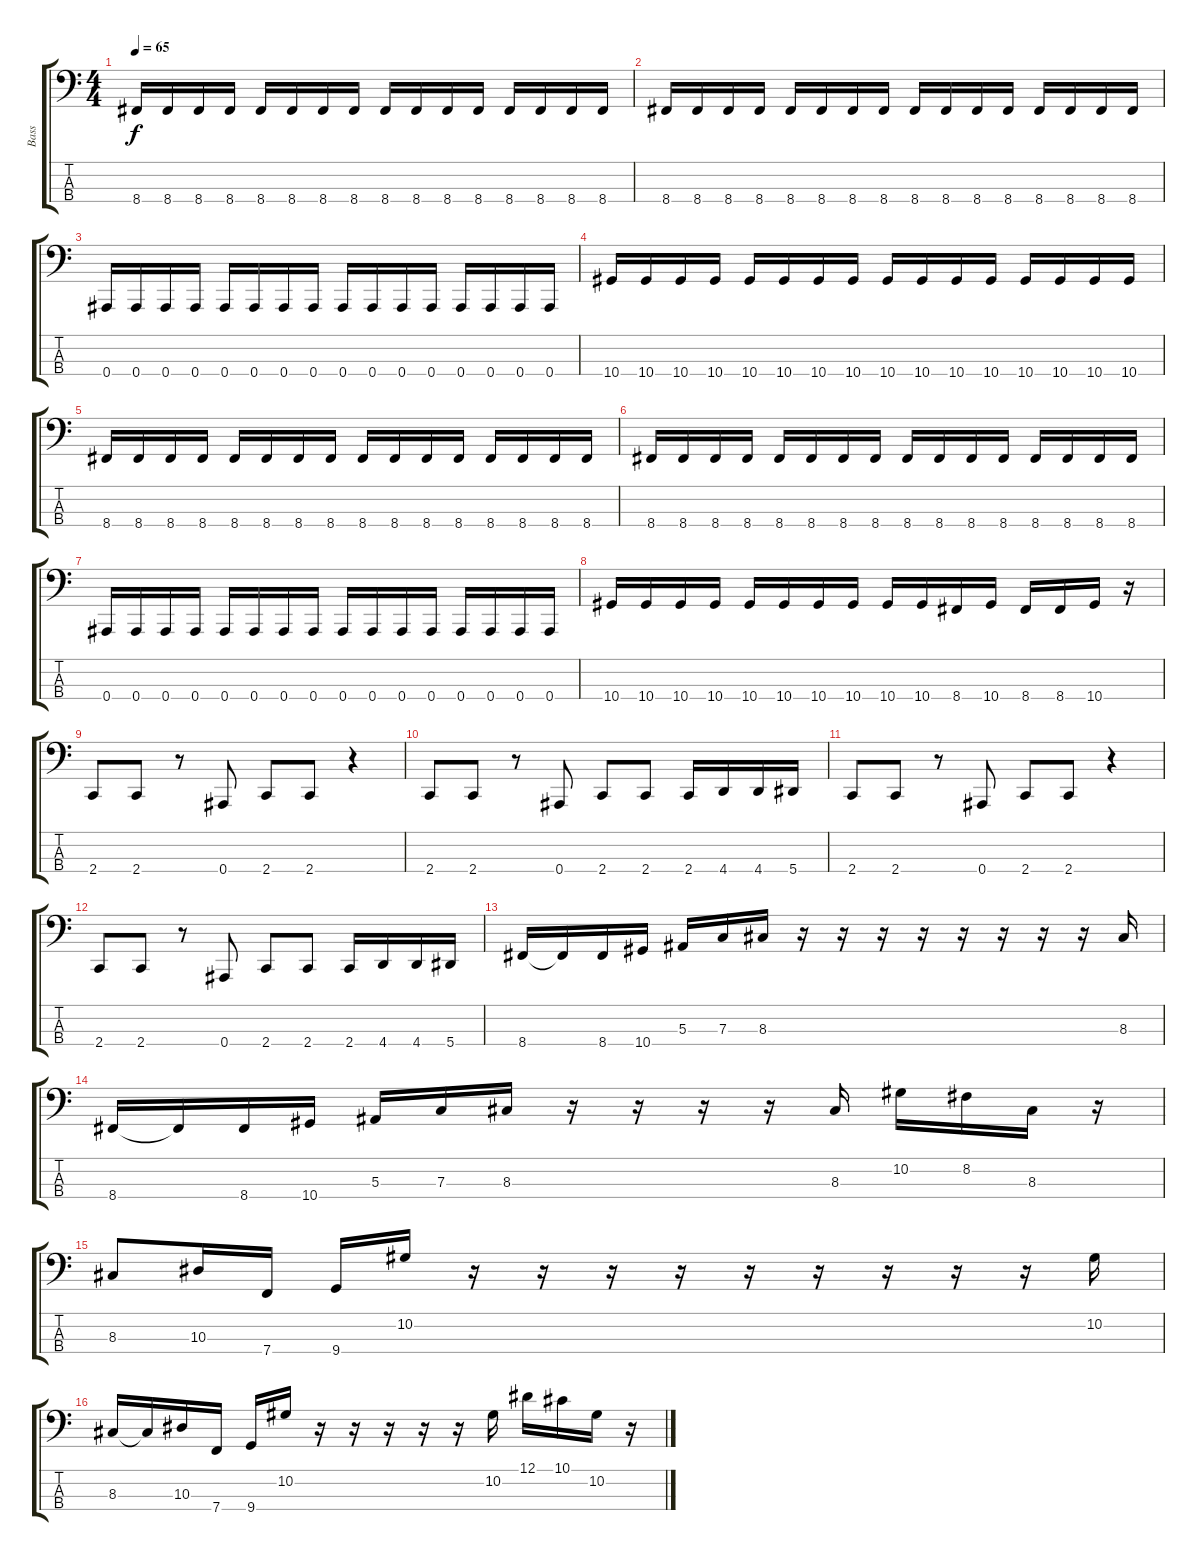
\track ("Bass" "Bass") {instrument electricbassfinger}
\staff {score tabs}
\tuning (Eb2 Bb1 F1 Bb0) {hide}
\ts (4 4)
\tempo 65
\clef f4
\ks c
8.4.16{dy f} 8.4.16 8.4.16 8.4.16 8.4.16 8.4.16 8.4.16 8.4.16 8.4.16 8.4.16 8.4.16 8.4.16 8.4.16 8.4.16 8.4.16 8.4.16 |
8.4.16 8.4.16 8.4.16 8.4.16 8.4.16 8.4.16 8.4.16 8.4.16 8.4.16 8.4.16 8.4.16 8.4.16 8.4.16 8.4.16 8.4.16 8.4.16 |
0.4.16 0.4.16 0.4.16 0.4.16 0.4.16 0.4.16 0.4.16 0.4.16 0.4.16 0.4.16 0.4.16 0.4.16 0.4.16 0.4.16 0.4.16 0.4.16 |
10.4.16 10.4.16 10.4.16 10.4.16 10.4.16 10.4.16 10.4.16 10.4.16 10.4.16 10.4.16 10.4.16 10.4.16 10.4.16 10.4.16 10.4.16 10.4.16 |
8.4.16 8.4.16 8.4.16 8.4.16 8.4.16 8.4.16 8.4.16 8.4.16 8.4.16 8.4.16 8.4.16 8.4.16 8.4.16 8.4.16 8.4.16 8.4.16 |
8.4.16 8.4.16 8.4.16 8.4.16 8.4.16 8.4.16 8.4.16 8.4.16 8.4.16 8.4.16 8.4.16 8.4.16 8.4.16 8.4.16 8.4.16 8.4.16 |
0.4.16 0.4.16 0.4.16 0.4.16 0.4.16 0.4.16 0.4.16 0.4.16 0.4.16 0.4.16 0.4.16 0.4.16 0.4.16 0.4.16 0.4.16 0.4.16 |
10.4.16 10.4.16 10.4.16 10.4.16 10.4.16 10.4.16 10.4.16 10.4.16 10.4.16 10.4.16 8.4.16 10.4.16 8.4.16 8.4.16 10.4.16 r.16 |
2.4.8 2.4.8 r.8 0.4.8 2.4.8 2.4.8 r.4 |
2.4.8 2.4.8 r.8 0.4.8 2.4.8 2.4.8 2.4.16 4.4.16 4.4.16 5.4.16 |
2.4.8 2.4.8 r.8 0.4.8 2.4.8 2.4.8 r.4 |
2.4.8 2.4.8 r.8 0.4.8 2.4.8 2.4.8 2.4.16 4.4.16 4.4.16 5.4.16 |
8.4.16 8.4{t}.16 8.4.16 10.4.16 5.3.16 7.3.16 8.3.16 r.16 r.16 r.16 r.16 r.16 r.16 r.16 r.16 8.3.16 |
8.4.16 8.4{t}.16 8.4.16 10.4.16 5.3.16 7.3.16 8.3.16 r.16 r.16 r.16 r.16 8.3.16 10.2.16 8.2.16 8.3.16 r.16 |
8.3.8 10.3.16 7.4.16 9.4.16 10.2.16 r.16 r.16 r.16 r.16 r.16 r.16 r.16 r.16 r.16 10.2.16 |
8.3.16 8.3{t}.16 10.3.16 7.4.16 9.4.16 10.2.16 r.16 r.16 r.16 r.16 r.16 10.2.16 12.1.16 10.1.16 10.2.16 r.16
